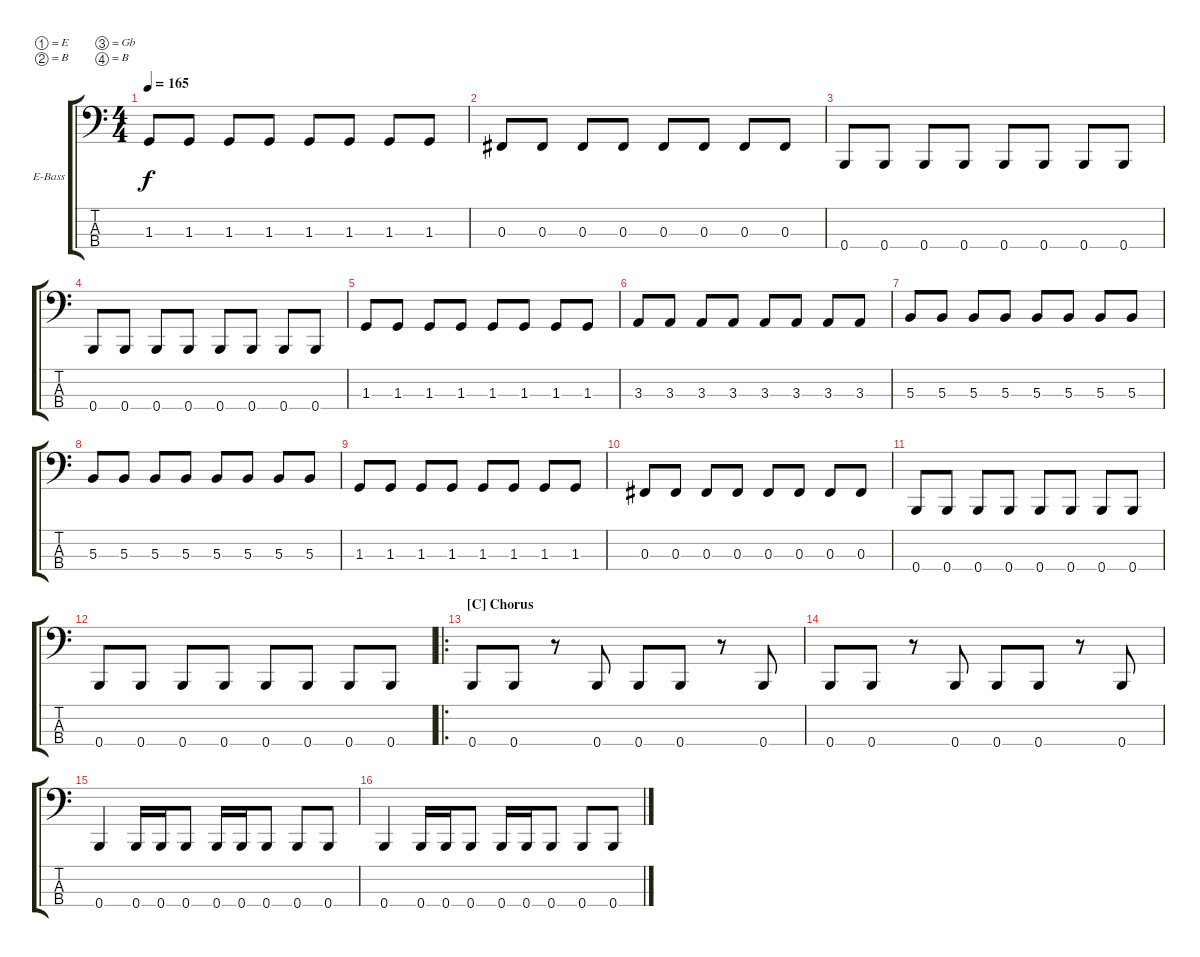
\bracketExtendMode groupsimilarinstruments
\firstSystemTrackNameOrientation horizontal
\otherSystemsTrackNameOrientation horizontal
\track ("Electric Bass" "E-Bass") {instrument electricbassfinger}
\staff {score tabs}
\tuning (E2 B1 Gb1 B0)
\ts (4 4)
\tempo 165
\clef f4
\ks c
1.3.8{dy f} 1.3.8 1.3.8 1.3.8 1.3.8 1.3.8 1.3.8 1.3.8 |
0.3.8 0.3.8 0.3.8 0.3.8 0.3.8 0.3.8 0.3.8 0.3.8 |
0.4.8 0.4.8 0.4.8 0.4.8 0.4.8 0.4.8 0.4.8 0.4.8 |
0.4.8 0.4.8 0.4.8 0.4.8 0.4.8 0.4.8 0.4.8 0.4.8 |
1.3.8 1.3.8 1.3.8 1.3.8 1.3.8 1.3.8 1.3.8 1.3.8 |
3.3.8 3.3.8 3.3.8 3.3.8 3.3.8 3.3.8 3.3.8 3.3.8 |
5.3.8 5.3.8 5.3.8 5.3.8 5.3.8 5.3.8 5.3.8 5.3.8 |
5.3.8 5.3.8 5.3.8 5.3.8 5.3.8 5.3.8 5.3.8 5.3.8 |
1.3.8 1.3.8 1.3.8 1.3.8 1.3.8 1.3.8 1.3.8 1.3.8 |
0.3.8 0.3.8 0.3.8 0.3.8 0.3.8 0.3.8 0.3.8 0.3.8 |
0.4.8 0.4.8 0.4.8 0.4.8 0.4.8 0.4.8 0.4.8 0.4.8 |
0.4.8 0.4.8 0.4.8 0.4.8 0.4.8 0.4.8 0.4.8 0.4.8 |
\ro
\section ("C" "Chorus")
0.4.8 0.4.8 r.8 0.4.8 0.4.8 0.4.8 r.8 0.4.8 |
0.4.8 0.4.8 r.8 0.4.8 0.4.8 0.4.8 r.8 0.4.8 |
0.4.4 0.4.16 0.4.16 0.4.8 0.4.16 0.4.16 0.4.8 0.4.8 0.4.8 |
0.4.4 0.4.16 0.4.16 0.4.8 0.4.16 0.4.16 0.4.8 0.4.8 0.4.8
